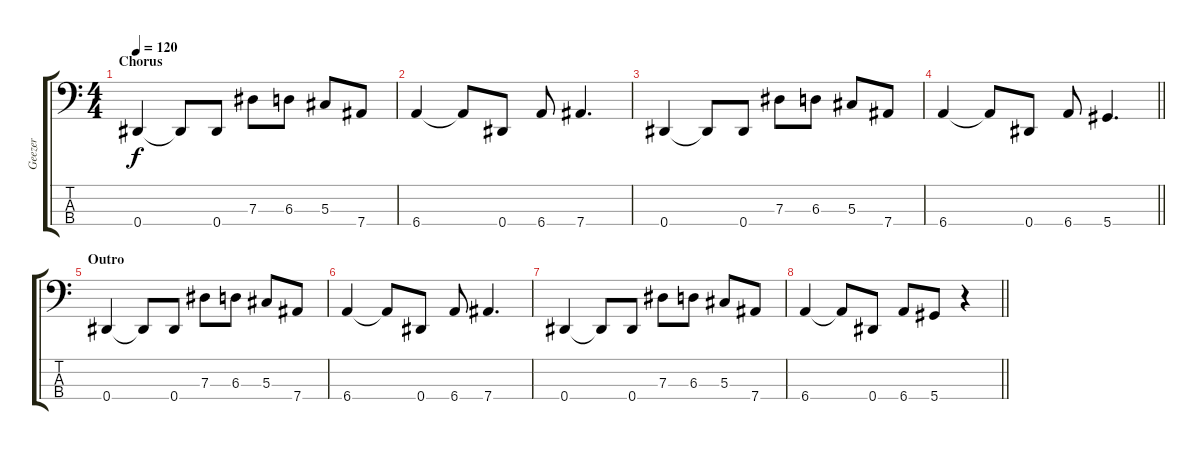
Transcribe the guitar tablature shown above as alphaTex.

\track ("Geezer" "Geezer") {instrument electricbassfinger}
\staff {score tabs}
\tuning (Gb2 Db2 Ab1 Eb1) {hide}
\ts (4 4)
\section ("" "Chorus")
\tempo 120
\clef f4
\ks c
0.4.4{dy f} 0.4{t}.8 0.4.8 7.3.8 6.3.8 5.3.8 7.4.8 |
6.4.4 6.4{t}.8 0.4.8 6.4.8 7.4.4{d} |
0.4.4 0.4{t}.8 0.4.8 7.3.8 6.3.8 5.3.8 7.4.8 |
\barLineRight lightlight
6.4.4 6.4{t}.8 0.4.8 6.4.8 5.4.4{d} |
\section ("" "Outro")
0.4.4 0.4{t}.8 0.4.8 7.3.8 6.3.8 5.3.8 7.4.8 |
6.4.4 6.4{t}.8 0.4.8 6.4.8 7.4.4{d} |
0.4.4 0.4{t}.8 0.4.8 7.3.8 6.3.8 5.3.8 7.4.8 |
\barLineRight lightlight
6.4.4 6.4{t}.8 0.4.8 6.4.8 5.4.8 r.4
